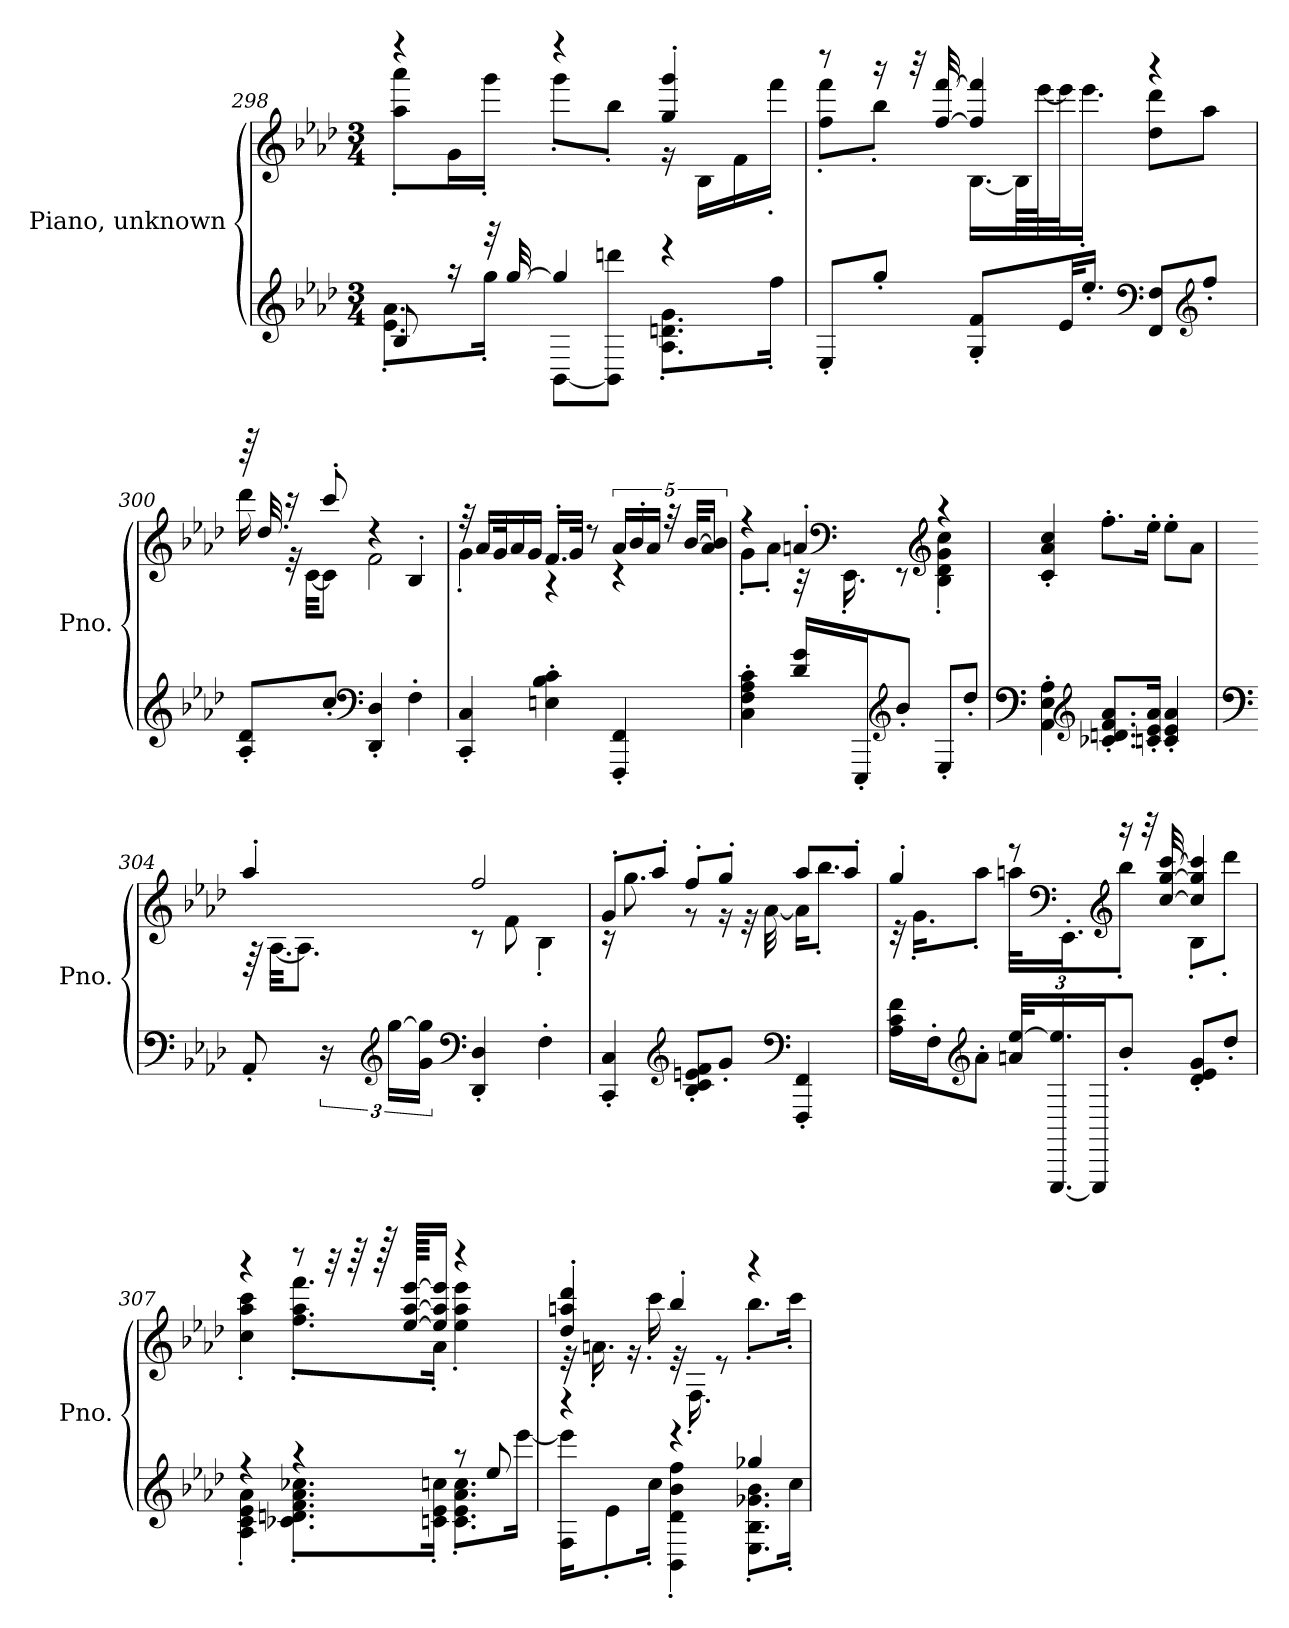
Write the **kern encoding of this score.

**kern	**kern
*part1	*part1
*staff2	*staff1
*I"Piano, unknown	*
*I'Pno.	*
*clefG2	*clefG2
*k[b-e-a-d-]	*k[b-e-a-d-]
*M3/4	*M3/4
=298	=298
*^	*^
8B-/	8.e-\' 8.a-\'L	4r	8aa-\' 8aaa-\'L
16r	.	.	16g\L
32r	16gg'\Jk	.	16ggg'\JJ
[32gg/	.	.	.
4gg/]	[8BB-\L	4r	8ggg'\L
.	8BB-\] 8dddn\J	.	8bb-'\J
4r	8.A-\' 8.dn\' 8.g\'L	4gg/' 4ggg/'	16r
.	.	.	16B-\LL
.	.	.	16f\
.	16ff'\Jk	.	16fff'\JJ
*v	*v	*	*
!!LO:LB:g=z	!!
=299	=299	=299
8E-'/L	8r	8ff\' 8fff\'L
8gg'/J	16r	8bb-'\J
.	32r	.
.	[32ff/ [32fff/	.
8G/' 8f/'L	4ff/] 4fff/]	[16.B-\LL
.	.	64B-\LL]
.	.	[64eee-\J
32e-/KL	.	32eee-\J]
16.ee-'/JJ	.	16.eee-'\JJ
*clefF4	*	*
8FF/ 8F/L	4r	8dd-\ 8ddd-\L
*clefG2	*	*
8ff'/J	.	8aa-\J
=300	=300	=300
8A-/' 8d-/'L	64r	16ddd-\
.	32.dd-/	.
.	16r	32r
.	.	[32c\KKL
8cc'/J	8ccc'/	8c\J]
*clefF4	*	*
4DD-/' 4D-/'	4r	2f\
4F'\	4B-'/	.
!!LO:LB:g=z	!!
=301	=301	=301
4CC/' 4C/'	32r	4g'\
.	16a-/LL	.
.	32g/K	.
.	16a-/	.
.	16g/JJ	.
4En\' 4B-\' 4c\'	16.f'/LL	4r
.	32g/JJk	.
.	8r	.
4FFF/' 4FF/'	20a-/LL	4r
.	20b-'/	.
.	20a-/JJ	.
.	40r	.
.	[40b-/KLL	.
.	20a-/ 20b-/]JJ	.
=302	=302	=302
4C\' 4F\' 4A-\' 4c\'	4r	8g'\L
.	.	8a-'\J
16d-/ 16g/LL	4an'/	32r
*	*clefF4	*
.	.	16.EE-'\
16EEE-'/J	.	.
*clefG2	*	*
8b-'/J	.	8r
*	*clefG2	*
8E-'/L	4r	4B-\' 4d-\' 4g\' 4cc\'
8dd-'/J	.	.
*	*v	*v
=303	=303
*clefF4	*
4AA-\' 4E-\' 4A-\'	4c/' 4a-/' 4cc/'
*clefG2	*
8.c-X/' 8.dn/' 8.f/' 8.a-/'L	8.ff'\L
16cn/' 16e-/' 16a-/'Jk	16ee-'\Jk
4c/' 4e-/' 4a-/'	8ee-'\L
.	8a-\J
!!LO:LB:g=z
=304	=304
*clefF4	*
*	*^
8AA-'/	4aa-'/	64r
.	.	[32.A-\KKL
.	.	8.A-\J]
24r	.	.
*clefG2	*	*
[24gg\LL	.	.
24g\ 24gg\]JJ	.	.
*clefF4	*	*
4DD-/' 4D-/'	2ff/	8r
.	.	8f\
4F'\	.	4B-'\
=305	=305	=305
4CC/' 4C/'	8g'/L	16r
.	.	8.gg\
.	8aa-'/J	.
*clefG2	*	*
8B-/' 8c/' 8en/' 8f/'L	8ff'/L	8r
8g'/J	8gg'/J	16r
.	.	32r
.	.	[32a-\
*clefF4	*	*
4FFF/' 4FF/'	8aa-/L	16a-\KL]
.	.	8.bb-'\J
.	8aa-'/J	.
!!LO:PB:g=z	!!
=306	=306	=306
16A-\ 16c\ 16f\LL	4gg'/	32r
.	.	16.g'\KL
16F'\J	.	.
*clefG2	*	*
8a-'\J	.	8aa-'\J
*Xbrackettup	*	*
48an/ [48ee-/KLL	8r	32aan\KLL
[24.EEE-/ 24.ee-/]	.	.
*	*clefF4	*
.	.	16.EE-'\J
24EEE-/J]	.	.
*	*clefG2	*
8b-'/J	16r	8bb-'\J
.	32r	.
.	[32cc/ [32gg/ [32ccc/	.
8d-/' 8e-/' 8g/'L	4cc/] 4gg/] 4ccc/]	8B-'\L
8dd-'/J	.	8ddd-'\J
=307	=307	=307
*^	*	*
4r	4A-\' 4c\' 4e-\' 4a-\'	4r	4cc\' 4aa-\' 4ccc\'
4r	8.c-X\' 8.dn\' 8.f\' 8.a-\' 8.cc-X\'L	8r	8.ff\' 8.aa-\' 8.fff\'L
.	.	32r	.
.	.	64r	.
.	.	128r	.
.	.	[128ee-/ [128aa-/ [128eee-/KKKLL	.
.	16cn\' 16e-\' 16ccn\'Jk	16ee-/] 16aa-/] 16eee-/]JJ	16a-'\Jk
8r	8.c\' 8.e-\' 8.a-\' 8.cc\'L	4r	4ee-\' 4aa-\' 4eee-\'
8ee-/	.	.	.
.	[16eee-\Jk	.	.
!!LO:LB:g=z	!!
=308	=308	=308	=308
4r	16F\ 16eee-\]KL	4dd-/' 4aan/' 4ddd-/'	32r
.	.	.	16.an'\
.	8e-'\	.	.
.	.	.	16r
.	16cc'\Jk	.	16ccc'\
4r	4BB-\' 4d-\' 4b-\' 4ff\'	4bb-'/	32r
.	.	.	16.F'\
.	.	.	8r
4gg-X/	8.E-\' 8.B-\' 8.g-X\' 8.b-\'L	4r	8.bb-'\L
.	16cc'\Jk	.	16ccc'\Jk
*v	*v	*	*
*	*v	*v
=	=
*-	*-
